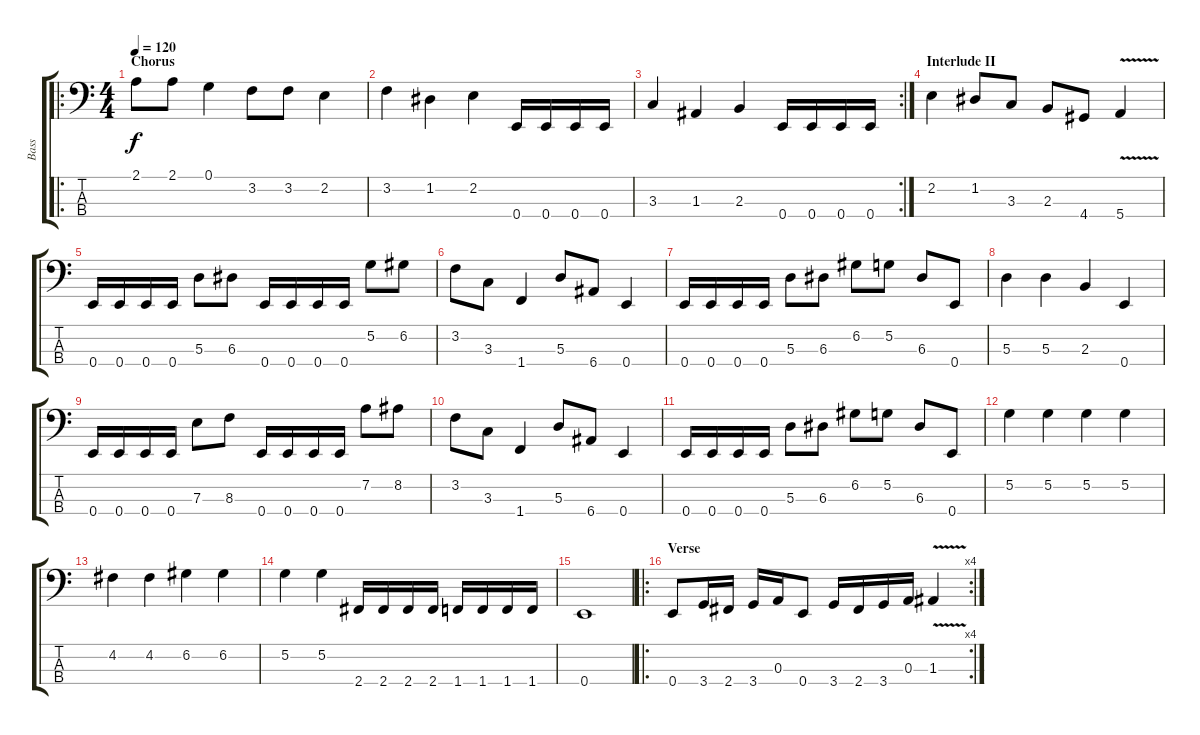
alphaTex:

\track ("Bass" "Bass") {instrument electricbassfinger}
\staff {score tabs}
\tuning (G2 D2 A1 E1) {hide}
\ro
\ts (4 4)
\section ("" "Chorus")
\tempo 120
\clef f4
\ks c
2.1.8{dy f} 2.1.8 0.1.4 3.2.8 3.2.8 2.2.4 |
3.2.4 1.2.4 2.2.4 0.4.16 0.4.16 0.4.16 0.4.16 |
\rc 2
3.3.4 1.3.4 2.3.4 0.4.16 0.4.16 0.4.16 0.4.16 |
\section ("" "Interlude II")
2.2.4 1.2.8 3.3.8 2.3.8 4.4.8 5.4{v}.4 |
0.4.16 0.4.16 0.4.16 0.4.16 5.3.8 6.3.8 0.4.16 0.4.16 0.4.16 0.4.16 5.2.8 6.2.8 |
3.2.8 3.3.8 1.4.4 5.3.8 6.4.8 0.4.4 |
0.4.16 0.4.16 0.4.16 0.4.16 5.3.8 6.3.8 6.2.8 5.2.8 6.3.8 0.4.8 |
5.3.4 5.3.4 2.3.4 0.4.4 |
0.4.16 0.4.16 0.4.16 0.4.16 7.3.8 8.3.8 0.4.16 0.4.16 0.4.16 0.4.16 7.2.8 8.2.8 |
3.2.8 3.3.8 1.4.4 5.3.8 6.4.8 0.4.4 |
0.4.16 0.4.16 0.4.16 0.4.16 5.3.8 6.3.8 6.2.8 5.2.8 6.3.8 0.4.8 |
5.2.4 5.2.4 5.2.4 5.2.4 |
4.2.4 4.2.4 6.2.4 6.2.4 |
5.2.4 5.2.4 2.4.16 2.4.16 2.4.16 2.4.16 1.4.16 1.4.16 1.4.16 1.4.16 |
0.4.1 |
\ro
\rc 4
\section ("" "Verse")
0.4.8 3.4.16 2.4.16 3.4.16 0.3.16 0.4.8 3.4.16 2.4.16 3.4.16 0.3.16 1.3{v}.4
